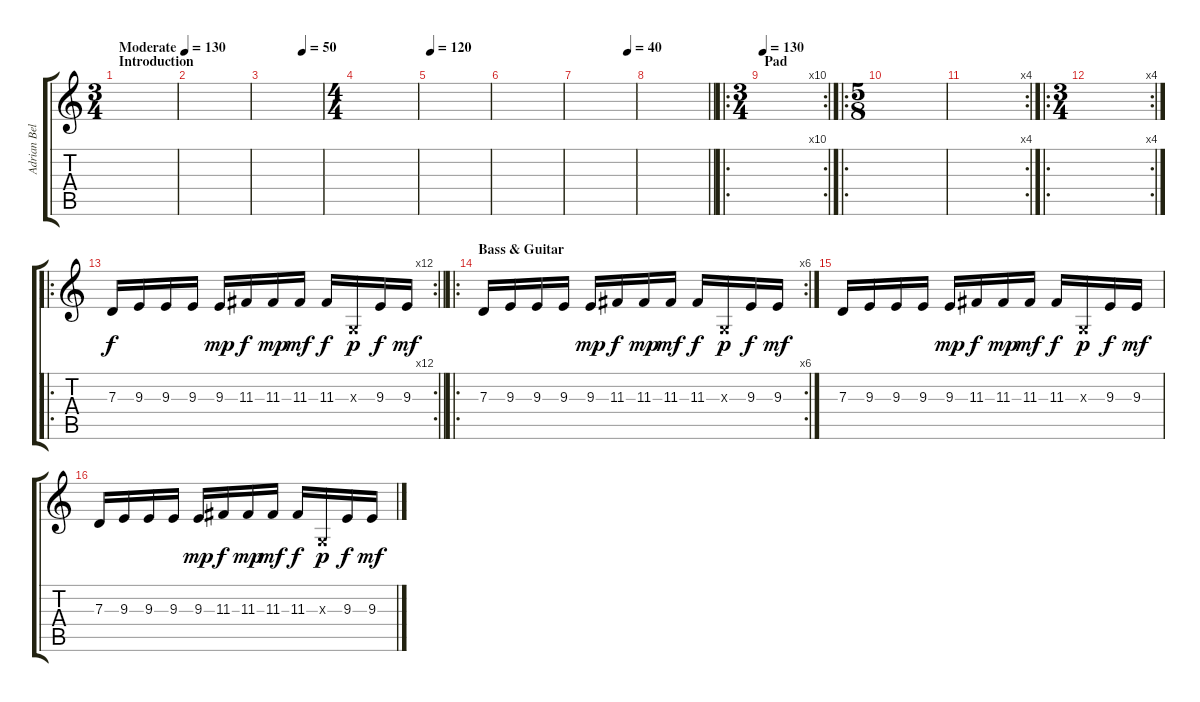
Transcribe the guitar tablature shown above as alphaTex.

\track ("Adrian Belew (Pads)" "Adrian Bel") {instrument kalimba}
\staff {score tabs}
\tuning (E4 B3 G3 D3 A2 E2) {hide}
\ts (3 4)
\section ("" "Introduction")
\tempo (130 "Moderate")
\clef g2
\ks c
|
|
\tempo (50 0.6666666666666666)
|
\ts (4 4)
|
\tempo 120
|
|
\tempo (40 0.875)
|
\barLineRight lightlight
|
\ro
\rc 10
\ts (3 4)
\section ("" "Pad")
\tempo 130
|
\ro
\ts (5 8)
|
\rc 4
|
\ro
\rc 4
\ts (3 4)
|
\ro
\rc 12
\barLineRight lightlight
7.3.16 9.3.16 9.3.16 9.3.16 9.3.16{dy mp} 11.3.16{dy f} 11.3.16{dy mp} 11.3.16{dy mf} 11.3.16{dy f} 0.3{x}.16{dy p} 9.3.16{dy f} 9.3.16{dy mf} |
\ro
\rc 6
\section ("" "Bass & Guitar")
7.3.16 9.3.16 9.3.16 9.3.16 9.3.16{dy mp} 11.3.16{dy f} 11.3.16{dy mp} 11.3.16{dy mf} 11.3.16{dy f} 0.3{x}.16{dy p} 9.3.16{dy f} 9.3.16{dy mf} |
7.3.16 9.3.16 9.3.16 9.3.16 9.3.16{dy mp} 11.3.16{dy f} 11.3.16{dy mp} 11.3.16{dy mf} 11.3.16{dy f} 0.3{x}.16{dy p} 9.3.16{dy f} 9.3.16{dy mf} |
7.3.16 9.3.16 9.3.16 9.3.16 9.3.16{dy mp} 11.3.16{dy f} 11.3.16{dy mp} 11.3.16{dy mf} 11.3.16{dy f} 0.3{x}.16{dy p} 9.3.16{dy f} 9.3.16{dy mf}
